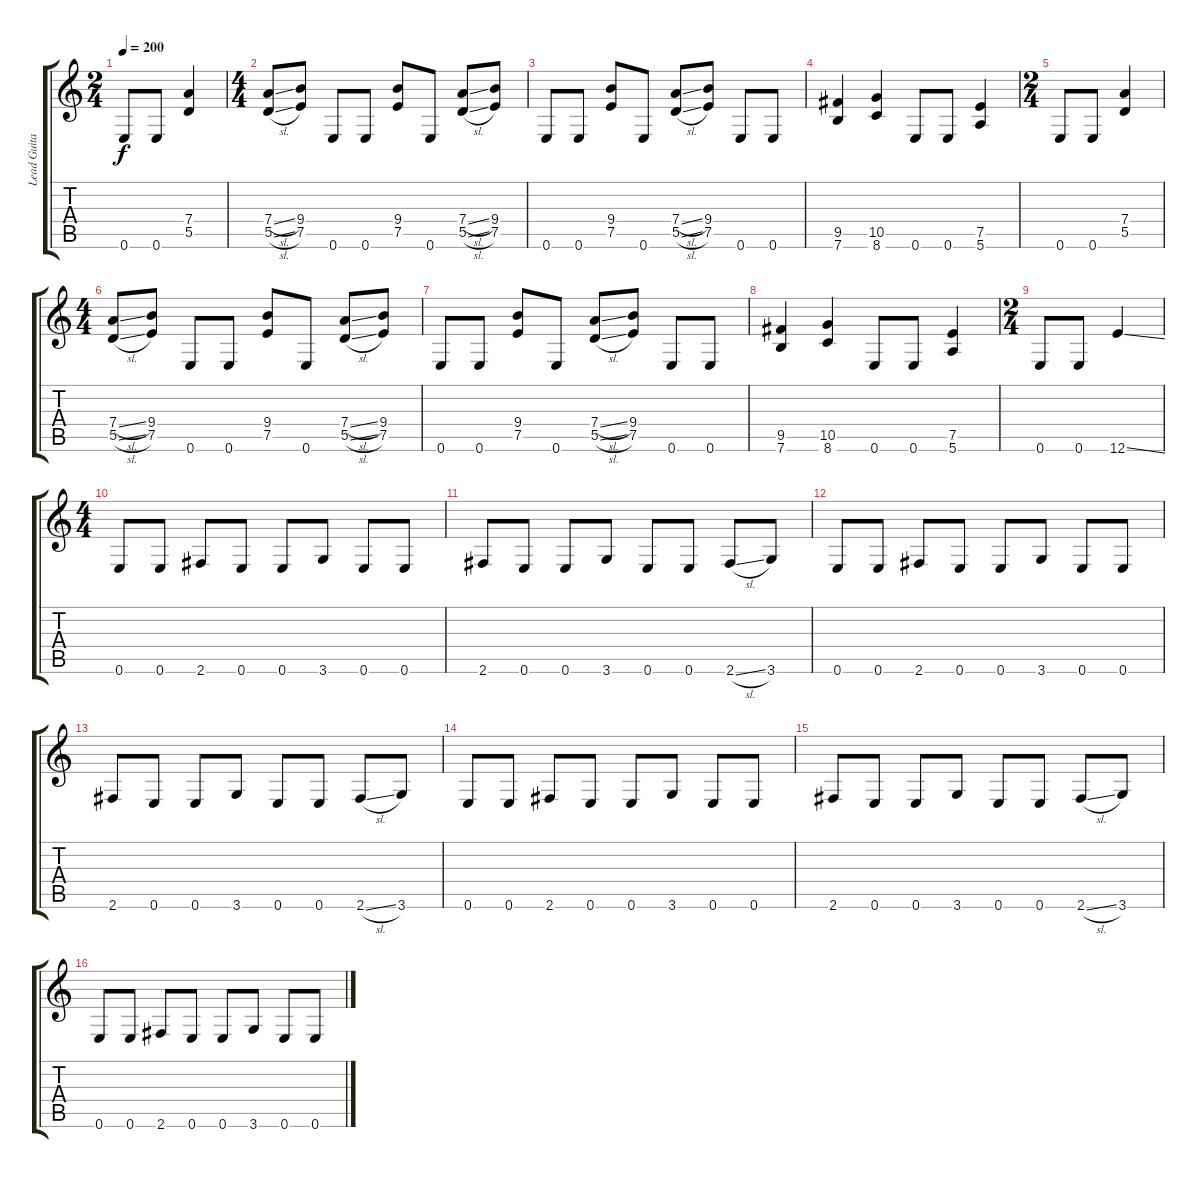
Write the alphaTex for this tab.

\track ("Lead Guitar" "Lead Guita") {instrument distortionguitar}
\staff {score tabs}
\tuning (E4 B3 G3 D3 A2 E2) {hide}
\ts (2 4)
\tempo 200
\clef g2
\ks c
0.6.8{dy f} 0.6.8 (7.4 5.5).4 |
\ts (4 4)
(7.4{sl} 5.5{sl}).8 (9.4 7.5).8 0.6.8 0.6.8 (9.4 7.5).8 0.6.8 (7.4{sl} 5.5{sl}).8 (9.4 7.5).8 |
0.6.8 0.6.8 (9.4 7.5).8 0.6.8 (7.4{sl} 5.5{sl}).8 (9.4 7.5).8 0.6.8 0.6.8 |
(9.5 7.6).4 (10.5 8.6).4 0.6.8 0.6.8 (7.5 5.6).4 |
\ts (2 4)
0.6.8 0.6.8 (7.4 5.5).4 |
\ts (4 4)
(7.4{sl} 5.5{sl}).8 (9.4 7.5).8 0.6.8 0.6.8 (9.4 7.5).8 0.6.8 (7.4{sl} 5.5{sl}).8 (9.4 7.5).8 |
0.6.8 0.6.8 (9.4 7.5).8 0.6.8 (7.4{sl} 5.5{sl}).8 (9.4 7.5).8 0.6.8 0.6.8 |
(9.5 7.6).4 (10.5 8.6).4 0.6.8 0.6.8 (7.5 5.6).4 |
\ts (2 4)
0.6.8 0.6.8 12.6{ss}.4 |
\ts (4 4)
0.6.8 0.6.8 2.6.8 0.6.8 0.6.8 3.6.8 0.6.8 0.6.8 |
2.6.8 0.6.8 0.6.8 3.6.8 0.6.8 0.6.8 2.6{sl}.8 3.6.8 |
0.6.8 0.6.8 2.6.8 0.6.8 0.6.8 3.6.8 0.6.8 0.6.8 |
2.6.8 0.6.8 0.6.8 3.6.8 0.6.8 0.6.8 2.6{sl}.8 3.6.8 |
0.6.8 0.6.8 2.6.8 0.6.8 0.6.8 3.6.8 0.6.8 0.6.8 |
2.6.8 0.6.8 0.6.8 3.6.8 0.6.8 0.6.8 2.6{sl}.8 3.6.8 |
0.6.8 0.6.8 2.6.8 0.6.8 0.6.8 3.6.8 0.6.8 0.6.8
